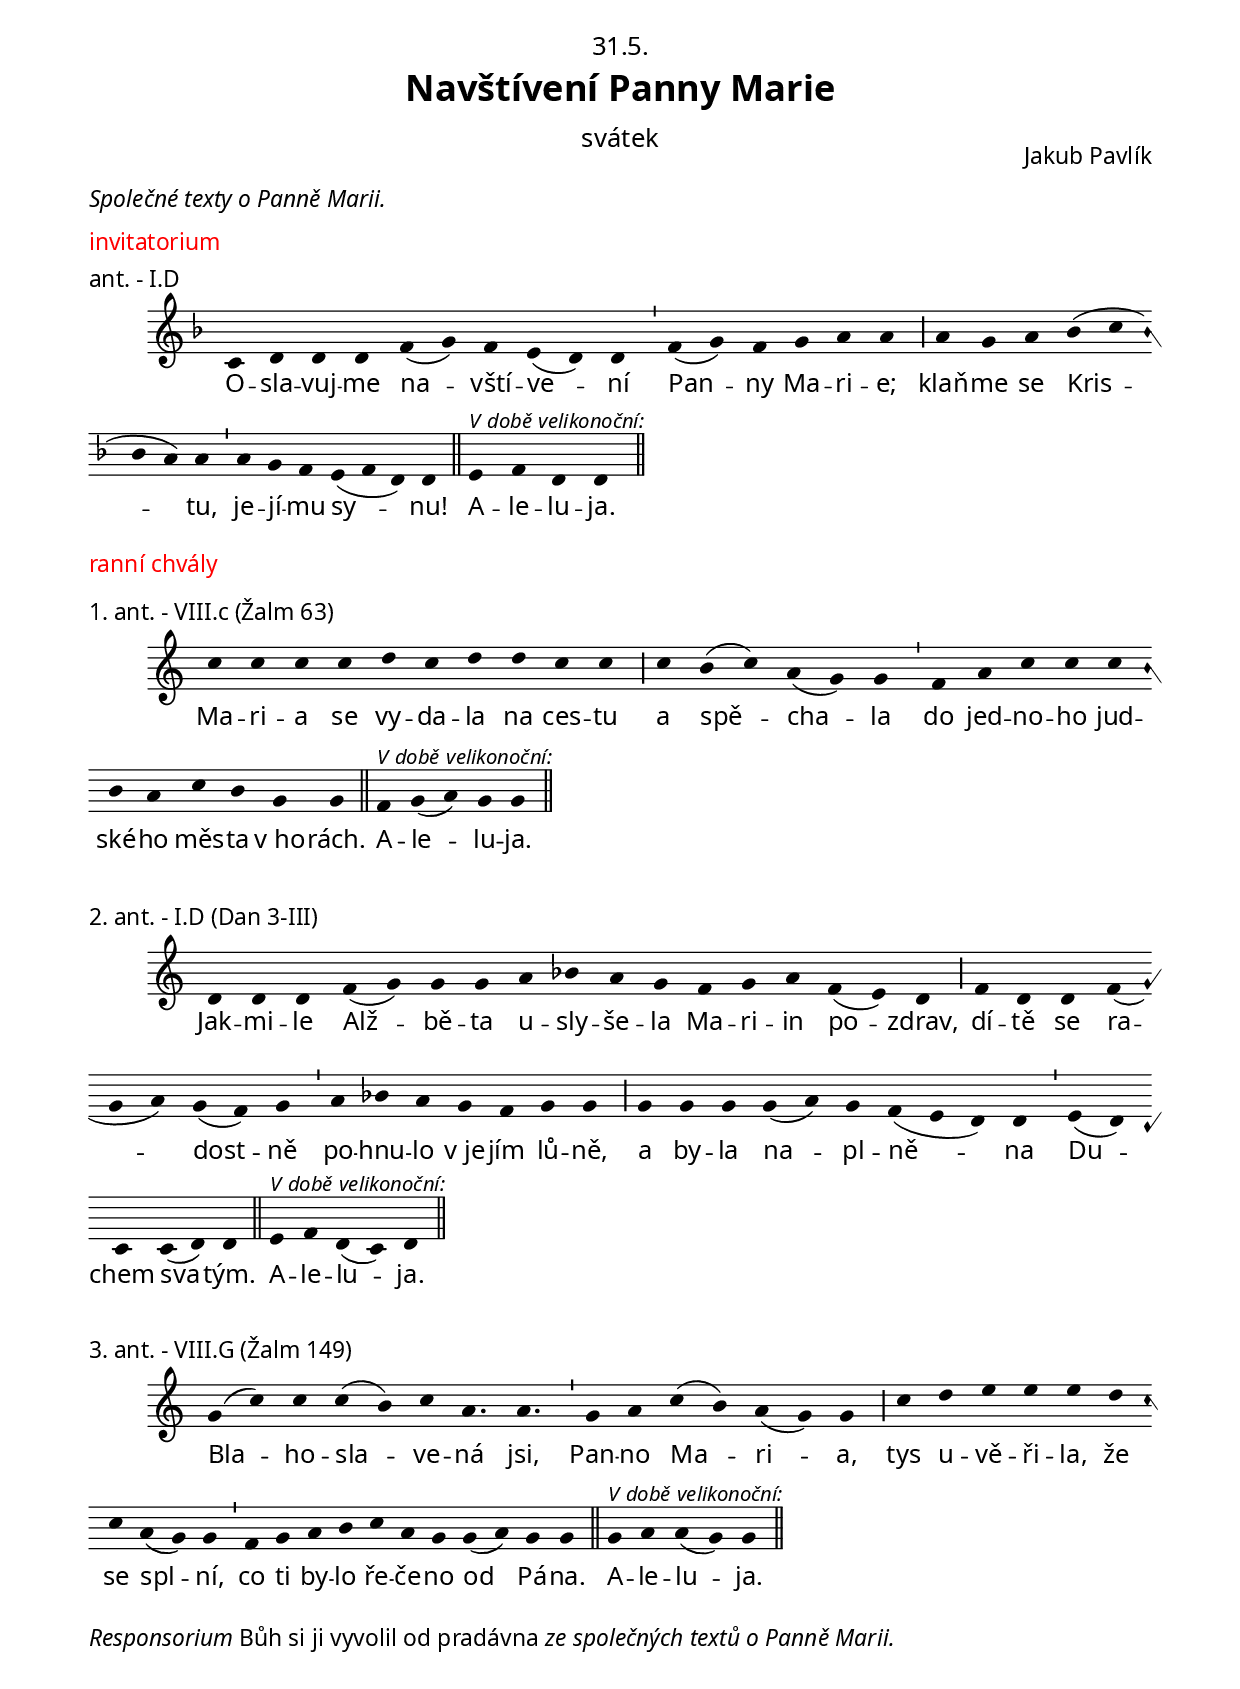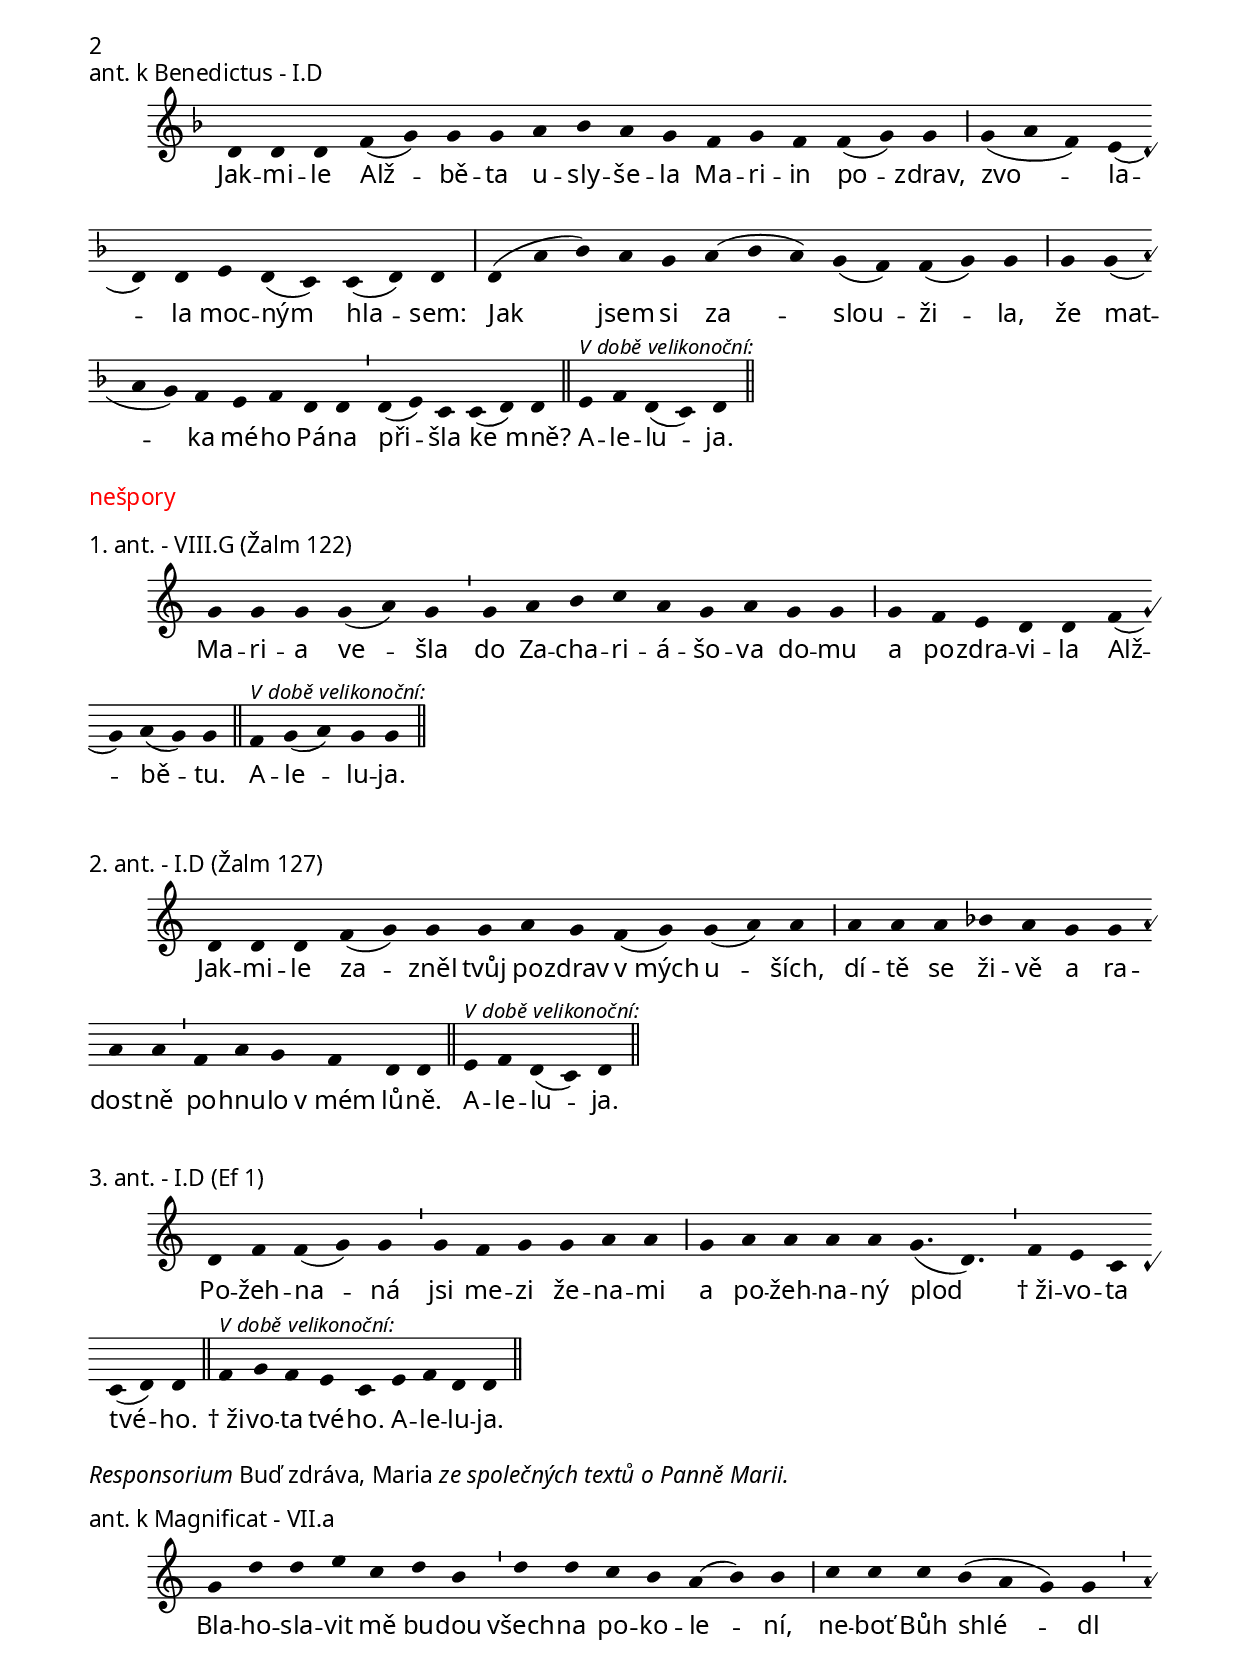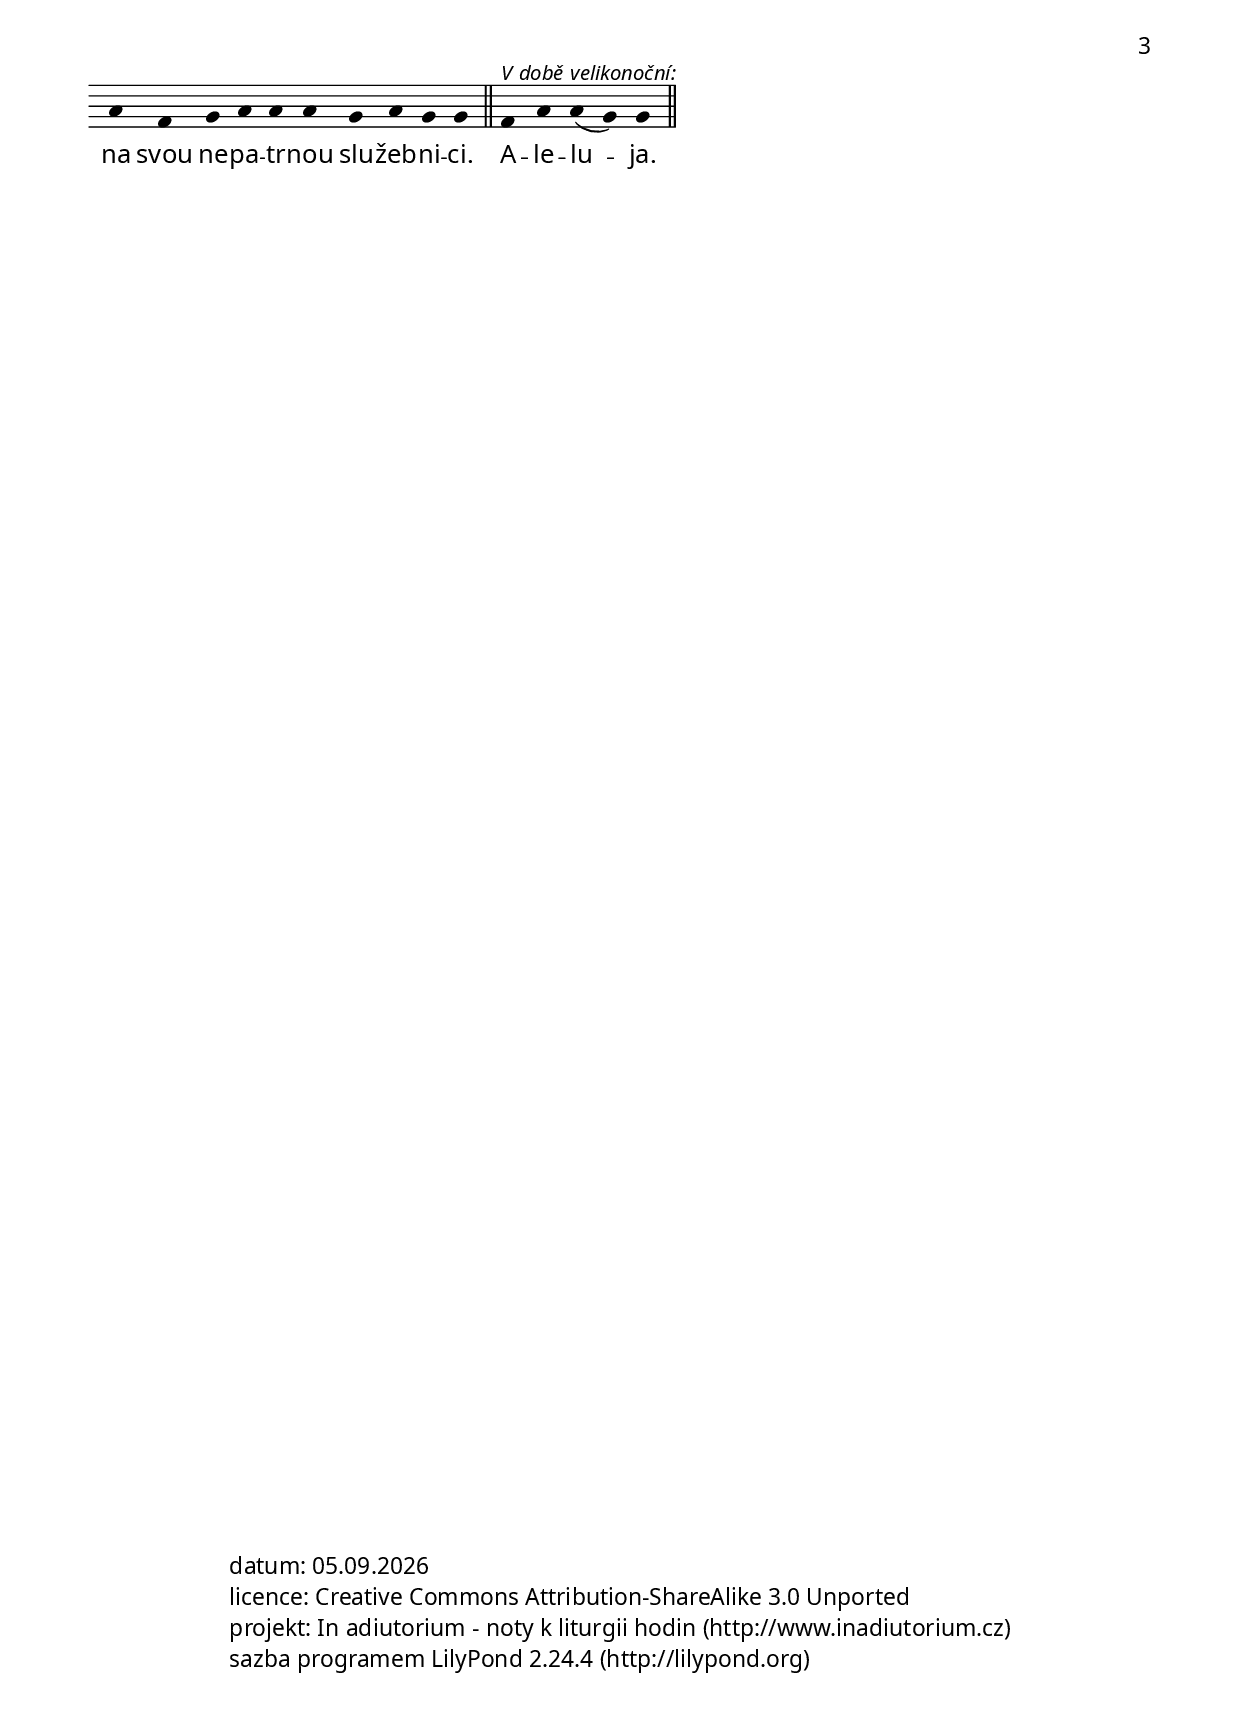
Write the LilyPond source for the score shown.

\version "2.15.37"

\include "../spolecne.ly"
\include "../dilyresponsorii.ly"

\header {
  title = \markup\titleSvatek
            "Navštívení Panny Marie"
            svátek
            31.5.
  composer = "Jakub Pavlík"
}

\markup\communia #'(#:maria)

\markup {\nadpisHodinka {"invitatorium"}}

\score {
  \relative c' {
    \choralniRezim
    \key f \major
    c4 d d d f( g) f e( d) d \barMin f( g) f g a a \barMaior
    a g a bes( c bes a) a \barMin
    a g f e( f d) d \barFinalis

    e^\markup\rubrVelikAleluja f d d \barFinalis
  }
  \addlyrics {
    O -- sla -- vuj -- me na -- vští -- ve -- ní Pan -- ny Ma -- ri -- e;
    klaň -- me se Kris -- tu, je -- jí -- mu sy -- nu!

    A -- le -- lu -- ja.
  }
  \header {
    quid = "ant."
    modus = "I"
    differentia = "D"
    psalmus = ""
    fial = "sanktoral/0815nanebevzetipm.ly#invit?zacatek&konec&+aleluja"
    id = "invit"
    piece = \markup {\sestavTitulekBezZalmu}
  }
}

\markup {\nadpisHodinka {"ranní chvály"}}

\score {
  \relative c'' {
    \choralniRezim
    c4 c c c d c d d c c \barMaior
    c b( c) a( g) g \barMin
    f a c c c b a c b g g \barFinalis

    f^\markup\rubrVelikAleluja g( a) g g \barFinalis
  }
  \addlyrics {
    Ma -- ri -- a se vy -- da -- la na ces -- tu
    a spě -- cha -- la
    do jed -- no -- ho jud -- ské -- ho měs -- ta v_ho -- rách.

    A -- le -- lu -- ja.
  }
  \header {
    quid = "1. ant."
    modus = "VIII"
    differentia = "c"
    psalmus = "Žalm 63"
    id = "rch-a1"
    piece = \markup {\sestavTitulek}
  }
}

\score {
  \relative c' {
    \choralniRezim
    d4 d d f( g) g g a bes a g f g a f( e) d \barMaior
    f d d f( g a) g( f) g \barMin a bes a g f g g \barMaior
    g g g g( a) g f( e d) d \barMin e( d) c c( d) d \barFinalis

    e^\markup\rubrVelikAleluja f d( c) d \barFinalis
  }
  \addlyrics {
    Jak -- mi -- le Alž -- bě -- ta u -- sly -- še -- la Ma -- ri -- in po -- zdrav,
    dí -- tě se ra -- dost -- ně po -- hnu -- lo v_je -- jím lů -- ně,
    a by -- la na -- pl -- ně -- na Du -- chem sva -- tým.

    A -- le -- lu -- ja.
  }
  \header {
    quid = "2. ant."
    modus = "I"
    differentia = "D"
    psalmus = "Dan 3-III"
    id = "rch-a2"
    piece = \markup {\sestavTitulek}
  }
}

\score {
  \relative c'' {
    \choralniRezim
    g4( c) c c( b) c a4. a \barMin g4 a c( b) a( g) g \barMaior
    c d e e e d c a( g) g \barMin f g a b c a g g( a) g g \barFinalis
    g^\markup\rubrVelikAleluja a a( g) g \barFinalis
  }
  \addlyrics {
    Bla -- ho -- sla -- ve -- ná jsi, Pan -- no Ma -- ri -- a,
    tys u -- vě -- ři -- la, že se spl -- ní,
    co ti by -- lo ře -- če -- no od Pá -- na.

    A -- le -- lu -- ja.
  }
  \header {
    quid = "3. ant."
    modus = "VIII"
    differentia = "G"
    psalmus = "Žalm 149"
    fial = "commune/commune_maria.ly#2ne-amag"
    id = "rch-a3"
    piece = \markup {\sestavTitulek}
  }
}

\markup\justify\italic{
  Responsorium \upright{Bůh si ji vyvolil od pradávna}
  ze společných textů o Panně Marii.
}

\score {
  \relative c' {
    \choralniRezim
    \key f \major
    d4 d d f( g) g g a bes a g f g f f( g) g \barMaior
    g( a f) e( d) d e d( c) c( d) d \barMax
    d( a' bes) a g a( bes a) g( f) f( g) g \barMaior
    g g( a g) f e f d d \barMin d( e) c c( d) d \barFinalis

    e^\markup\rubrVelikAleluja f d( c) d \barFinalis
  }
  \addlyrics {
    Jak -- mi -- le Alž -- bě -- ta u -- sly -- še -- la Ma -- ri -- in po -- zdrav,
    zvo -- la -- la moc -- ným hla -- sem:
    Jak jsem si za -- slou -- ži -- la,
    že mat -- ka mé -- ho Pá -- na při -- šla ke mně?

    A -- le -- lu -- ja.
  }
  \header {
    quid = "ant. k Benedictus"
    modus = "I"
    differentia = "D"
    psalmus = ""
    id = "rch-aben"
    fons = "srov. tady 2. ant."
    piece = \markup {\sestavTitulekBezZalmu}
  }
}

\markup {\nadpisHodinka {"nešpory"}}

\score {
  \relative c'' {
    \choralniRezim
    g4 g g g( a) g \barMin
    g a b c a g a g g \barMaior
    g f e d d f( g) a( g) g \barFinalis

    f^\markup\rubrVelikAleluja g( a) g g \barFinalis
  }
  \addlyrics {
    Ma -- ri -- a ve -- šla
    do Za -- cha -- ri -- á -- šo -- va do -- mu
    a po -- zdra -- vi -- la Alž -- bě -- tu.

    A -- le -- lu -- ja.
  }
  \header {
    quid = "1. ant."
    modus = "VIII"
    differentia = "G"
    psalmus = "Žalm 122"
    placet = "nevím"
    id = "ne-a1"
    piece = \markup {\sestavTitulek}
  }
}

\score {
  \relative c' {
    \choralniRezim
    d4 d d f( g) g g a g f( g) g( a) a \barMaior
    a a a bes a g g a a \barMin
    f a g f d d \barFinalis

    e^\markup\rubrVelikAleluja f d( c) d \barFinalis
  }
  \addlyrics {
    Jak -- mi -- le za -- zněl tvůj po -- zdrav v_mých u -- ších,
    dí -- tě se ži -- vě a ra -- dost -- ně
    po -- hnu -- lo v_mém lů -- ně.

    A -- le -- lu -- ja.
  }
  \header {
    quid = "2. ant."
    modus = "I"
    differentia = "D"
    psalmus = "Žalm 127"
    fial = "antifony/advent_predvanocni_datum.ly#predvanocni-22-ben"
    id = "ne-a2"
    piece = \markup {\sestavTitulek}
  }
}

\score {
  \relative c' {
    \choralniRezim
    d f f( g) g \barMin g f g g a a \barMaior
    g a a a a g4.( d) \barMin f4 e c c( d) d \barFinalis
    f^\markup\rubrVelikAleluja g f e c e f d d \barFinalis
  }
  \addlyrics {
    Po -- žeh -- na -- ná jsi me -- zi že -- na -- mi
    a po -- žeh -- na -- ný plod \markup{\Dagger ži} -- vo -- ta tvé -- ho.

    \markup{\Dagger ži} -- vo -- ta tvé -- ho. A -- le -- lu -- ja.
  }
  \header {
    quid = "3. ant."
    modus = "I"
    differentia = "D"
    psalmus = "Ef 1"
    fons = "spol. texty o P.M., 2. nešp., 3. ant."
    fial = "commune/commune_maria.ly#2ne-a3"
    id = "ne-a3"
    piece = \markup {\sestavTitulek}
  }
}

\markup\justify\italic{
  Responsorium \upright{Buď zdráva, Maria}
  ze společných textů o Panně Marii.
}

\score {
  \relative c'' {
    \choralniRezim
    g4 d' d e c d b \barMin
    d d c b a( b) b \barMaior
    c c c b( a g) g \barMin
    a f g a a a g a g g \barFinalis

    f^\markup\rubrVelikAleluja a a( g) g \barFinalis
  }
  \addlyrics {
    Bla -- ho -- sla -- vit mě bu -- dou
    všech -- na po -- ko -- le -- ní,
    ne -- boť Bůh shlé -- dl
    na svou ne -- pa -- tr -- nou slu -- žeb -- ni -- ci.

    A -- le -- lu -- ja.
  }
  \header {
    quid = "ant. k Magnificat"
    modus = "VII"
    differentia = "a"
    psalmus = "Magnificat"
    id = "ne-amag"
    fial = "commune/commune_maria.ly#1ne-amag2"
    piece = \markup {\sestavTitulekBezZalmu}
  }
}